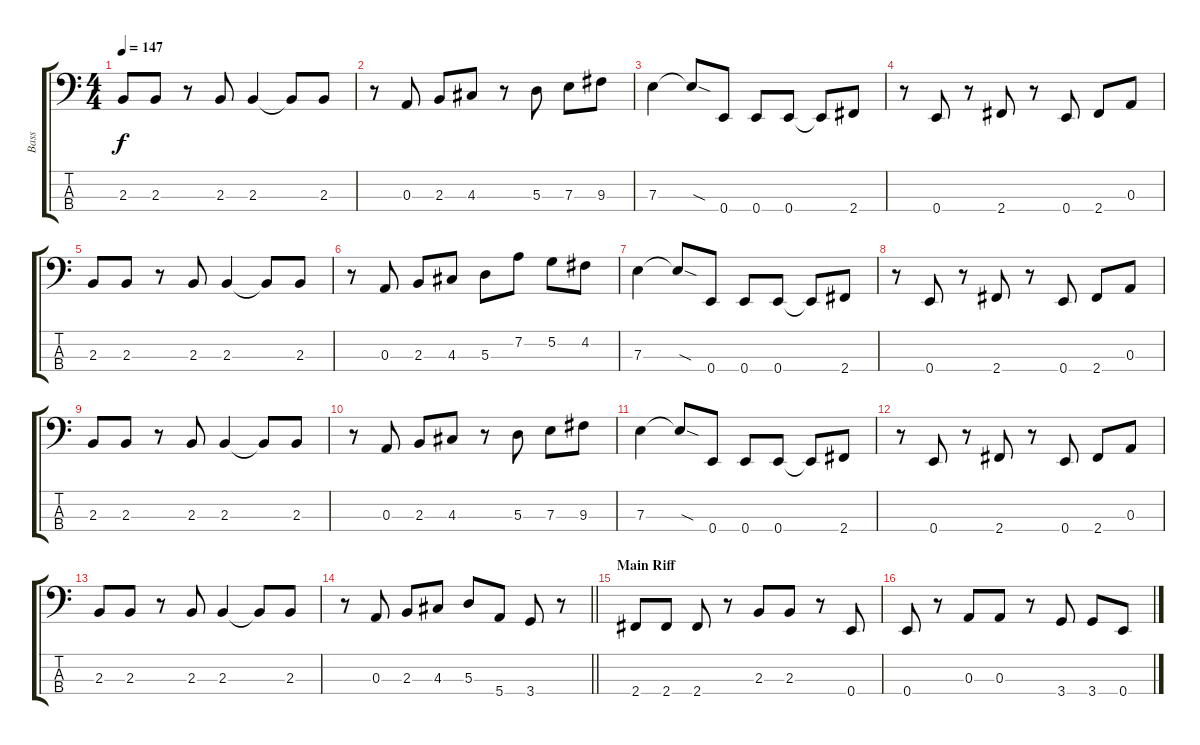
\track ("Bass" "Bass") {instrument electricbassfinger}
\staff {score tabs}
\tuning (G2 D2 A1 E1) {hide}
\ts (4 4)
\tempo 147
\clef f4
\ks c
2.3.8{dy f} 2.3.8 r.8 2.3.8 2.3.4 2.3{t}.8 2.3.8 |
r.8 0.3.8 2.3.8 4.3.8 r.8 5.3.8 7.3.8 9.3.8 |
7.3.4 7.3{sod t}.8 0.4.8 0.4.8 0.4.8 0.4{t}.8 2.4.8 |
r.8 0.4.8 r.8 2.4.8 r.8 0.4.8 2.4.8 0.3.8 |
2.3.8 2.3.8 r.8 2.3.8 2.3.4 2.3{t}.8 2.3.8 |
r.8 0.3.8 2.3.8 4.3.8 5.3.8 7.2.8 5.2.8 4.2.8 |
7.3.4 7.3{sod t}.8 0.4.8 0.4.8 0.4.8 0.4{t}.8 2.4.8 |
r.8 0.4.8 r.8 2.4.8 r.8 0.4.8 2.4.8 0.3.8 |
2.3.8 2.3.8 r.8 2.3.8 2.3.4 2.3{t}.8 2.3.8 |
r.8 0.3.8 2.3.8 4.3.8 r.8 5.3.8 7.3.8 9.3.8 |
7.3.4 7.3{sod t}.8 0.4.8 0.4.8 0.4.8 0.4{t}.8 2.4.8 |
r.8 0.4.8 r.8 2.4.8 r.8 0.4.8 2.4.8 0.3.8 |
2.3.8 2.3.8 r.8 2.3.8 2.3.4 2.3{t}.8 2.3.8 |
\barLineRight lightlight
r.8 0.3.8 2.3.8 4.3.8 5.3.8 5.4.8 3.4.8 r.8 |
\section ("" "Main Riff")
2.4.8 2.4.8 2.4.8 r.8 2.3.8 2.3.8 r.8 0.4.8 |
0.4.8 r.8 0.3.8 0.3.8 r.8 3.4.8 3.4.8 0.4.8
